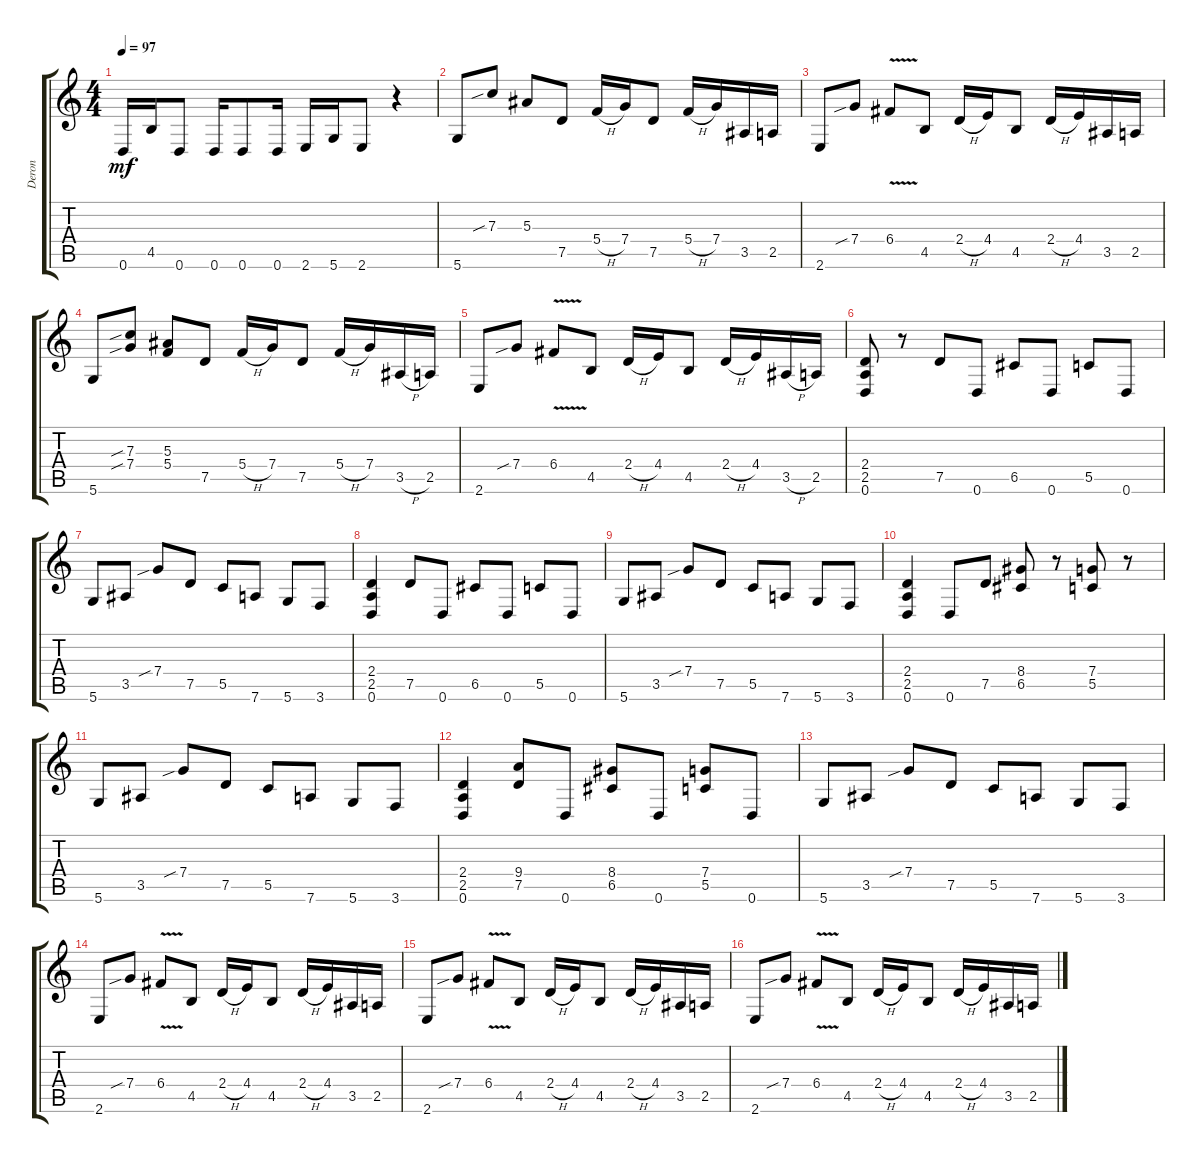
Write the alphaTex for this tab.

\track ("Deron" "Deron") {instrument distortionguitar}
\staff {score tabs}
\tuning (D4 A3 F3 C3 G2 D2) {hide}
\ts (4 4)
\tempo 97
\clef g2
\ks c
0.6.16{dy mf} 4.5.16 0.6.8 0.6.16 0.6.8 0.6.16 2.6.16 5.6.16 2.6.8 r.4 |
5.6.8 7.3{sib}.8 5.3.8 7.5.8 5.4{h}.16 7.4.16 7.5.8 5.4{h}.16 7.4.16 3.5.16 2.5.16 |
2.6.8 7.4{sib}.8 6.4{v}.8 4.5.8 2.4{h}.16 4.4.16 4.5.8 2.4{h}.16 4.4.16 3.5.16 2.5.16 |
5.6.8 (7.3{sib} 7.4{sib}).8 (5.3 5.4).8 7.5.8 5.4{h}.16 7.4.16 7.5.8 5.4{h}.16 7.4.16 3.5{h}.16 2.5.16 |
2.6.8 7.4{sib}.8 6.4{v}.8 4.5.8 2.4{h}.16 4.4.16 4.5.8 2.4{h}.16 4.4.16 3.5{h}.16 2.5.16 |
(2.4 2.5 0.6).8 r.8 7.5.8 0.6.8 6.5.8 0.6.8 5.5.8 0.6.8 |
5.6.8 3.5.8 7.4{sib}.8 7.5.8 5.5.8 7.6.8 5.6.8 3.6.8 |
(2.4 2.5 0.6).4 7.5.8 0.6.8 6.5.8 0.6.8 5.5.8 0.6.8 |
5.6.8 3.5.8 7.4{sib}.8 7.5.8 5.5.8 7.6.8 5.6.8 3.6.8 |
(2.4 2.5 0.6).4 0.6.8 7.5.8 (8.4 6.5).8 r.8 (7.4 5.5).8 r.8 |
5.6.8 3.5.8 7.4{sib}.8 7.5.8 5.5.8 7.6.8 5.6.8 3.6.8 |
(2.4 2.5 0.6).4 (9.4 7.5).8 0.6.8 (8.4 6.5).8 0.6.8 (7.4 5.5).8 0.6.8 |
5.6.8 3.5.8 7.4{sib}.8 7.5.8 5.5.8 7.6.8 5.6.8 3.6.8 |
2.6.8 7.4{sib}.8 6.4{v}.8 4.5.8 2.4{h}.16 4.4.16 4.5.8 2.4{h}.16 4.4.16 3.5.16 2.5.16 |
2.6.8 7.4{sib}.8 6.4{v}.8 4.5.8 2.4{h}.16 4.4.16 4.5.8 2.4{h}.16 4.4.16 3.5.16 2.5.16 |
2.6.8 7.4{sib}.8 6.4{v}.8 4.5.8 2.4{h}.16 4.4.16 4.5.8 2.4{h}.16 4.4.16 3.5.16 2.5.16
